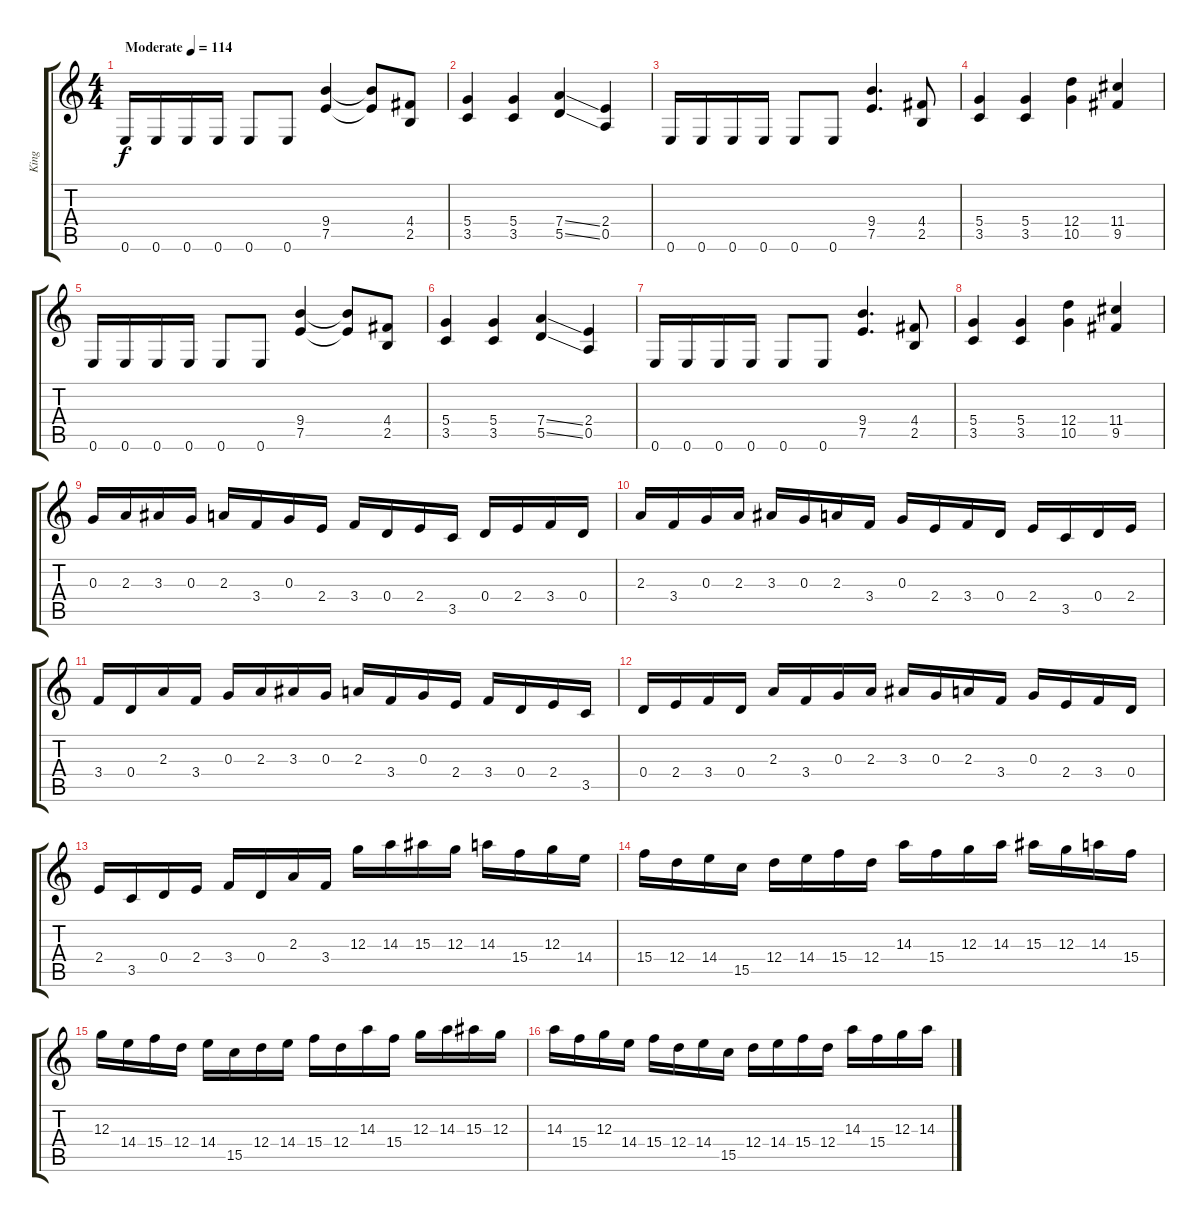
\track ("King" "King") {instrument distortionguitar}
\staff {score tabs}
\tuning (E4 B3 G3 D3 A2 E2) {hide}
\ts (4 4)
\tempo (114 "Moderate")
\clef g2
\ks c
0.6.16{dy f instrument distortionguitar} 0.6.16 0.6.16 0.6.16 0.6.8 0.6.8 (9.4 7.5).4 (9.4{t} 7.5{t}).8 (4.4 2.5).8 |
(5.4 3.5).4 (5.4 3.5).4 (7.4{ss} 5.5{ss}).4 (2.4 0.5).4 |
0.6.16 0.6.16 0.6.16 0.6.16 0.6.8 0.6.8 (9.4 7.5).4{d} (4.4 2.5).8 |
(5.4 3.5).4 (5.4 3.5).4 (12.4 10.5).4 (11.4 9.5).4 |
0.6.16 0.6.16 0.6.16 0.6.16 0.6.8 0.6.8 (9.4 7.5).4 (9.4{t} 7.5{t}).8 (4.4 2.5).8 |
(5.4 3.5).4 (5.4 3.5).4 (7.4{ss} 5.5{ss}).4 (2.4 0.5).4 |
0.6.16 0.6.16 0.6.16 0.6.16 0.6.8 0.6.8 (9.4 7.5).4{d} (4.4 2.5).8 |
(5.4 3.5).4 (5.4 3.5).4 (12.4 10.5).4 (11.4 9.5).4 |
0.3.16 2.3.16 3.3.16 0.3.16 2.3.16 3.4.16 0.3.16 2.4.16 3.4.16 0.4.16 2.4.16 3.5.16 0.4.16 2.4.16 3.4.16 0.4.16 |
2.3.16 3.4.16 0.3.16 2.3.16 3.3.16 0.3.16 2.3.16 3.4.16 0.3.16 2.4.16 3.4.16 0.4.16 2.4.16 3.5.16 0.4.16 2.4.16 |
3.4.16 0.4.16 2.3.16 3.4.16 0.3.16 2.3.16 3.3.16 0.3.16 2.3.16 3.4.16 0.3.16 2.4.16 3.4.16 0.4.16 2.4.16 3.5.16 |
0.4.16 2.4.16 3.4.16 0.4.16 2.3.16 3.4.16 0.3.16 2.3.16 3.3.16 0.3.16 2.3.16 3.4.16 0.3.16 2.4.16 3.4.16 0.4.16 |
2.4.16 3.5.16 0.4.16 2.4.16 3.4.16 0.4.16 2.3.16 3.4.16 12.3.16 14.3.16 15.3.16 12.3.16 14.3.16 15.4.16 12.3.16 14.4.16 |
15.4.16 12.4.16 14.4.16 15.5.16 12.4.16 14.4.16 15.4.16 12.4.16 14.3.16 15.4.16 12.3.16 14.3.16 15.3.16 12.3.16 14.3.16 15.4.16 |
12.3.16 14.4.16 15.4.16 12.4.16 14.4.16 15.5.16 12.4.16 14.4.16 15.4.16 12.4.16 14.3.16 15.4.16 12.3.16 14.3.16 15.3.16 12.3.16 |
14.3.16 15.4.16 12.3.16 14.4.16 15.4.16 12.4.16 14.4.16 15.5.16 12.4.16 14.4.16 15.4.16 12.4.16 14.3.16 15.4.16 12.3.16 14.3.16
